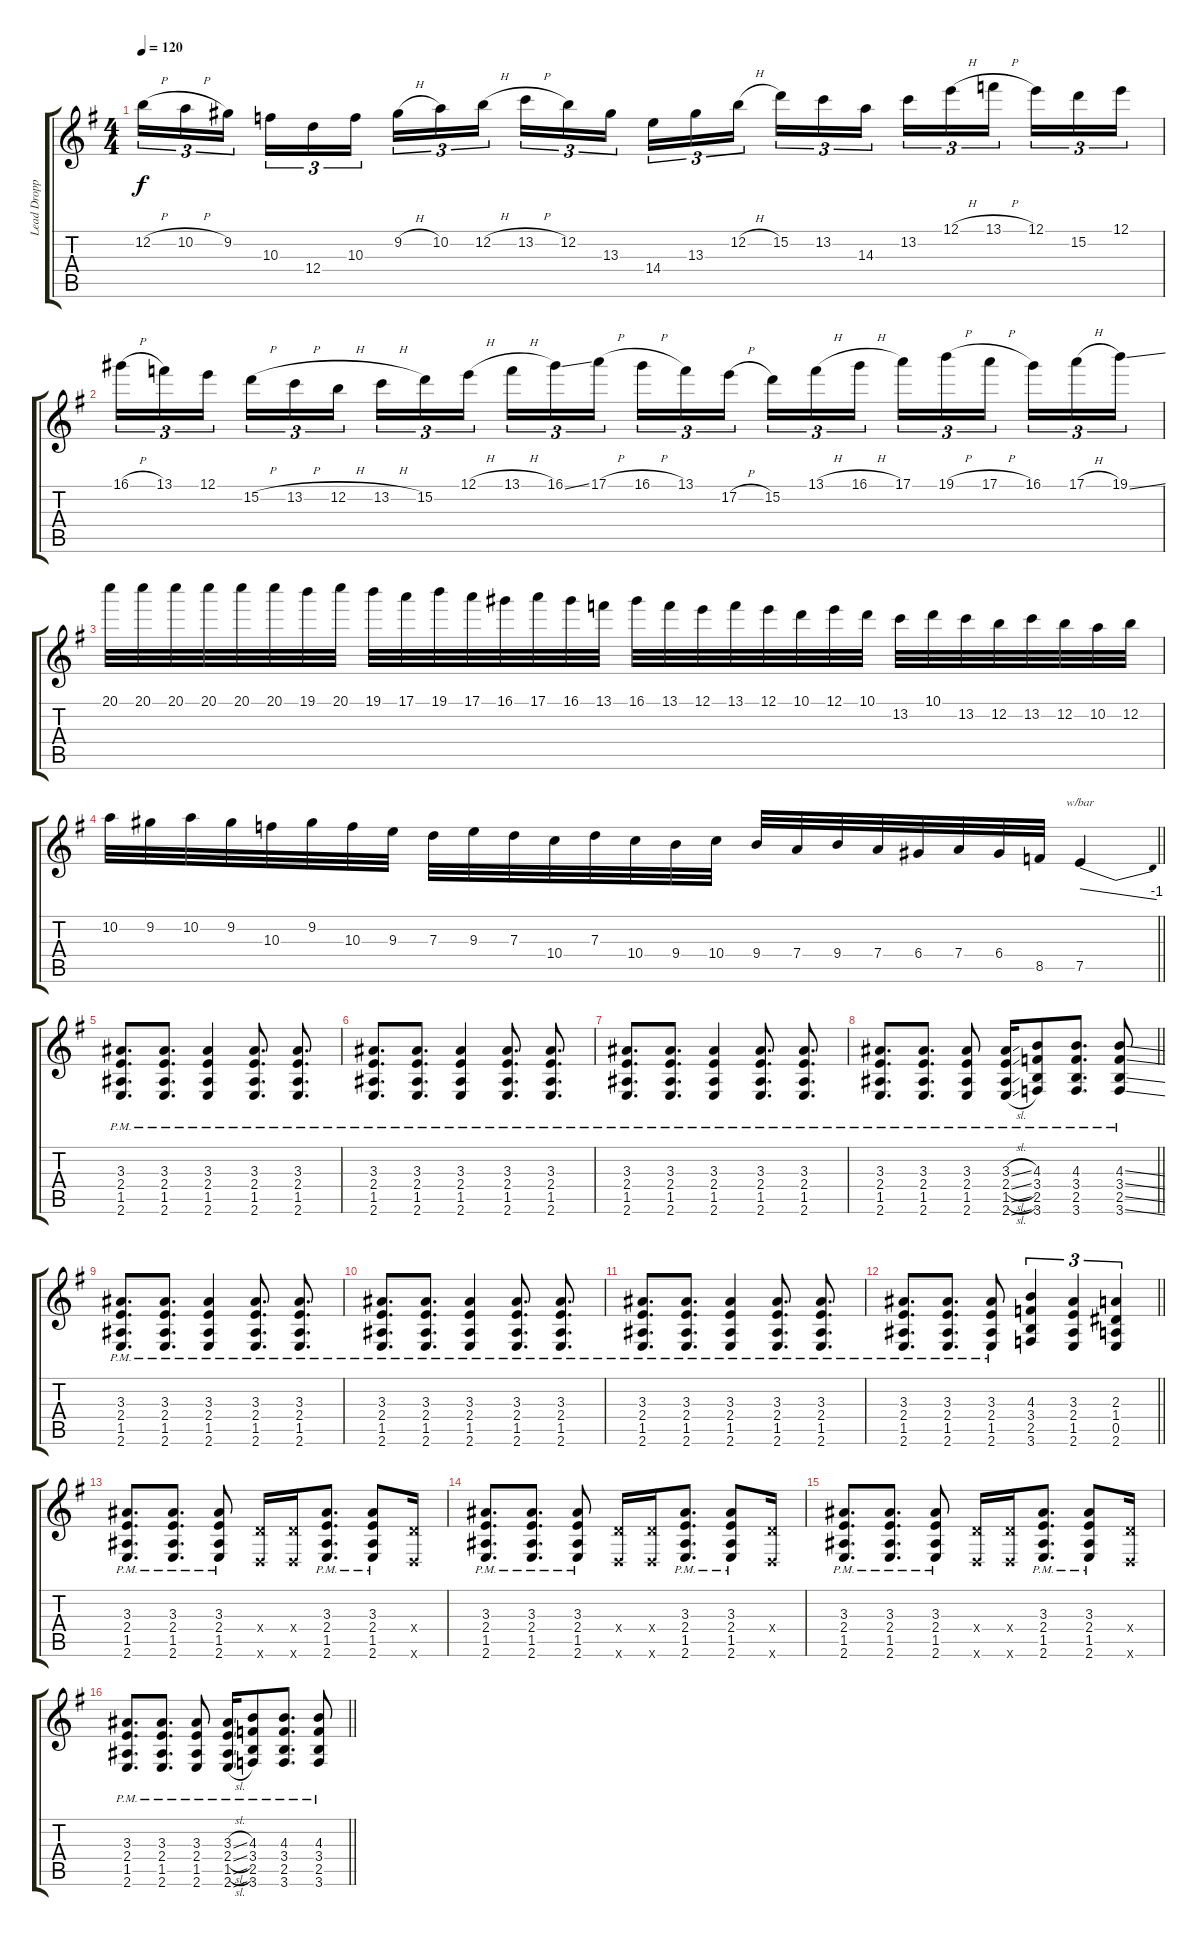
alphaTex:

\track ("Lead Dropped D " "Lead Dropp") {instrument distortionguitar}
\staff {score tabs}
\tuning (E4 B3 G3 D3 A2 D2) {hide}
\ts (4 4)
\tempo 120
\clef g2
\ks eminor
12.2{h}.16{tu (3 2) dy f} 10.2{h}.16{tu (3 2)} 9.2.16{tu (3 2) beam splitsecondary} 10.3.16{tu (3 2)} 12.4.16{tu (3 2)} 10.3.16{tu (3 2)} 9.2{h}.16{tu (3 2)} 10.2.16{tu (3 2)} 12.2{h}.16{tu (3 2) beam splitsecondary} 13.2{h}.16{tu (3 2)} 12.2.16{tu (3 2)} 13.3.16{tu (3 2)} 14.4.16{tu (3 2)} 13.3.16{tu (3 2)} 12.2{h}.16{tu (3 2) beam splitsecondary} 15.2.16{tu (3 2)} 13.2.16{tu (3 2)} 14.3.16{tu (3 2)} 13.2.16{tu (3 2)} 12.1{h}.16{tu (3 2)} 13.1{h}.16{tu (3 2) beam splitsecondary} 12.1.16{tu (3 2)} 15.2.16{tu (3 2)} 12.1.16{tu (3 2)} |
16.1{h}.16{tu (3 2)} 13.1.16{tu (3 2)} 12.1.16{tu (3 2) beam splitsecondary} 15.2{h}.16{tu (3 2)} 13.2{h}.16{tu (3 2)} 12.2{h}.16{tu (3 2)} 13.2{h}.16{tu (3 2)} 15.2.16{tu (3 2)} 12.1{h}.16{tu (3 2) beam splitsecondary} 13.1{h}.16{tu (3 2)} 16.1{ss}.16{tu (3 2)} 17.1{h}.16{tu (3 2)} 16.1{h}.16{tu (3 2)} 13.1.16{tu (3 2)} 17.2{h}.16{tu (3 2) beam splitsecondary} 15.2.16{tu (3 2)} 13.1{h}.16{tu (3 2)} 16.1{h}.16{tu (3 2)} 17.1.16{tu (3 2)} 19.1{h}.16{tu (3 2)} 17.1{h}.16{tu (3 2) beam splitsecondary} 16.1.16{tu (3 2)} 17.1{h}.16{tu (3 2)} 19.1{ss}.16{tu (3 2)} |
20.1.32 20.1.32 20.1.32 20.1.32 20.1.32 20.1.32 19.1.32 20.1.32 19.1.32 17.1.32 19.1.32 17.1.32 16.1.32 17.1.32 16.1.32 13.1.32 16.1.32 13.1.32 12.1.32 13.1.32 12.1.32 10.1.32 12.1.32 10.1.32 13.2.32 10.1.32 13.2.32 12.2.32 13.2.32 12.2.32 10.2.32 12.2.32 |
\barLineRight lightlight
10.2.32 9.2.32 10.2.32 9.2.32 10.3.32 9.2.32 10.3.32 9.3.32 7.3.32 9.3.32 7.3.32 10.4.32 7.3.32 10.4.32 9.4.32 10.4.32 9.4.32 7.4.32 9.4.32 7.4.32 6.4.32 7.4.32 6.4.32 8.5.32 7.5.4{tbe (dive default 0 0 60 -4)} |
\section ("" "")
(3.3{pm} 2.4{pm} 1.5{pm} 2.6{pm}).8{d} (3.3{pm} 2.4{pm} 1.5{pm} 2.6{pm}).8{d} (3.3{pm} 2.4{pm} 1.5{pm} 2.6{pm}).4 (3.3{pm} 2.4{pm} 1.5{pm} 2.6{pm}).8{d} (3.3{pm} 2.4{pm} 1.5{pm} 2.6{pm}).8{d} |
(3.3{pm} 2.4{pm} 1.5{pm} 2.6{pm}).8{d} (3.3{pm} 2.4{pm} 1.5{pm} 2.6{pm}).8{d} (3.3{pm} 2.4{pm} 1.5{pm} 2.6{pm}).4 (3.3{pm} 2.4{pm} 1.5{pm} 2.6{pm}).8{d} (3.3{pm} 2.4{pm} 1.5{pm} 2.6{pm}).8{d} |
(3.3{pm} 2.4{pm} 1.5{pm} 2.6{pm}).8{d} (3.3{pm} 2.4{pm} 1.5{pm} 2.6{pm}).8{d} (3.3{pm} 2.4{pm} 1.5{pm} 2.6{pm}).4 (3.3{pm} 2.4{pm} 1.5{pm} 2.6{pm}).8{d} (3.3{pm} 2.4{pm} 1.5{pm} 2.6{pm}).8{d} |
\barLineRight lightlight
(3.3{pm} 2.4{pm} 1.5{pm} 2.6{pm}).8{d} (3.3{pm} 2.4{pm} 1.5{pm} 2.6{pm}).8{d} (3.3{pm} 2.4{pm} 1.5{pm} 2.6{pm}).8 (3.3{sl pm} 2.4{sl pm} 1.5{sl pm} 2.6{sl pm}).16 (4.3{pm} 3.4{pm} 2.5{pm} 3.6{pm}).8 (4.3{pm} 3.4{pm} 2.5{pm} 3.6{pm}).8{d} (4.3{ss pm} 3.4{ss pm} 2.5{ss pm} 3.6{ss pm}).8 |
(3.3{pm} 2.4{pm} 1.5{pm} 2.6{pm}).8{d} (3.3{pm} 2.4{pm} 1.5{pm} 2.6{pm}).8{d} (3.3{pm} 2.4{pm} 1.5{pm} 2.6{pm}).4 (3.3{pm} 2.4{pm} 1.5{pm} 2.6{pm}).8{d} (3.3{pm} 2.4{pm} 1.5{pm} 2.6{pm}).8{d} |
(3.3{pm} 2.4{pm} 1.5{pm} 2.6{pm}).8{d} (3.3{pm} 2.4{pm} 1.5{pm} 2.6{pm}).8{d} (3.3{pm} 2.4{pm} 1.5{pm} 2.6{pm}).4 (3.3{pm} 2.4{pm} 1.5{pm} 2.6{pm}).8{d} (3.3{pm} 2.4{pm} 1.5{pm} 2.6{pm}).8{d} |
(3.3{pm} 2.4{pm} 1.5{pm} 2.6{pm}).8{d} (3.3{pm} 2.4{pm} 1.5{pm} 2.6{pm}).8{d} (3.3{pm} 2.4{pm} 1.5{pm} 2.6{pm}).4 (3.3{pm} 2.4{pm} 1.5{pm} 2.6{pm}).8{d} (3.3{pm} 2.4{pm} 1.5{pm} 2.6{pm}).8{d} |
\barLineRight lightlight
(3.3{pm} 2.4{pm} 1.5{pm} 2.6{pm}).8{d} (3.3{pm} 2.4{pm} 1.5{pm} 2.6{pm}).8{d} (3.3{pm} 2.4{pm} 1.5{pm} 2.6{pm}).8 (4.3 3.4 2.5 3.6).4{tu (3 2)} (3.3 2.4 1.5 2.6).4{tu (3 2)} (2.3 1.4 0.5 2.6).4{tu (3 2)} |
\section ("" "")
(3.3{pm} 2.4{pm} 1.5{pm} 2.6{pm}).8{d} (3.3{pm} 2.4{pm} 1.5{pm} 2.6{pm}).8{d} (3.3{pm} 2.4{pm} 1.5{pm} 2.6{pm}).8 (0.4{x} 0.6{x}).16 (0.4{x} 0.6{x}).16 (3.3{pm} 2.4{pm} 1.5{pm} 2.6{pm}).8{d} (3.3{pm} 2.4{pm} 1.5{pm} 2.6{pm}).8 (0.4{x} 0.6{x}).16 |
(3.3{pm} 2.4{pm} 1.5{pm} 2.6{pm}).8{d} (3.3{pm} 2.4{pm} 1.5{pm} 2.6{pm}).8{d} (3.3{pm} 2.4{pm} 1.5{pm} 2.6{pm}).8 (0.4{x} 0.6{x}).16 (0.4{x} 0.6{x}).16 (3.3{pm} 2.4{pm} 1.5{pm} 2.6{pm}).8{d} (3.3{pm} 2.4{pm} 1.5{pm} 2.6{pm}).8 (0.4{x} 0.6{x}).16 |
(3.3{pm} 2.4{pm} 1.5{pm} 2.6{pm}).8{d} (3.3{pm} 2.4{pm} 1.5{pm} 2.6{pm}).8{d} (3.3{pm} 2.4{pm} 1.5{pm} 2.6{pm}).8 (0.4{x} 0.6{x}).16 (0.4{x} 0.6{x}).16 (3.3{pm} 2.4{pm} 1.5{pm} 2.6{pm}).8{d} (3.3{pm} 2.4{pm} 1.5{pm} 2.6{pm}).8 (0.4{x} 0.6{x}).16 |
\barLineRight lightlight
(3.3{pm} 2.4{pm} 1.5{pm} 2.6{pm}).8{d} (3.3{pm} 2.4{pm} 1.5{pm} 2.6{pm}).8{d} (3.3{pm} 2.4{pm} 1.5{pm} 2.6{pm}).8 (3.3{sl pm} 2.4{sl pm} 1.5{sl pm} 2.6{sl pm}).16 (4.3{pm} 3.4{pm} 2.5{pm} 3.6{pm}).8 (4.3{pm} 3.4{pm} 2.5{pm} 3.6{pm}).8{d} (4.3{ss pm} 3.4{ss pm} 2.5{ss pm} 3.6{ss pm}).8
